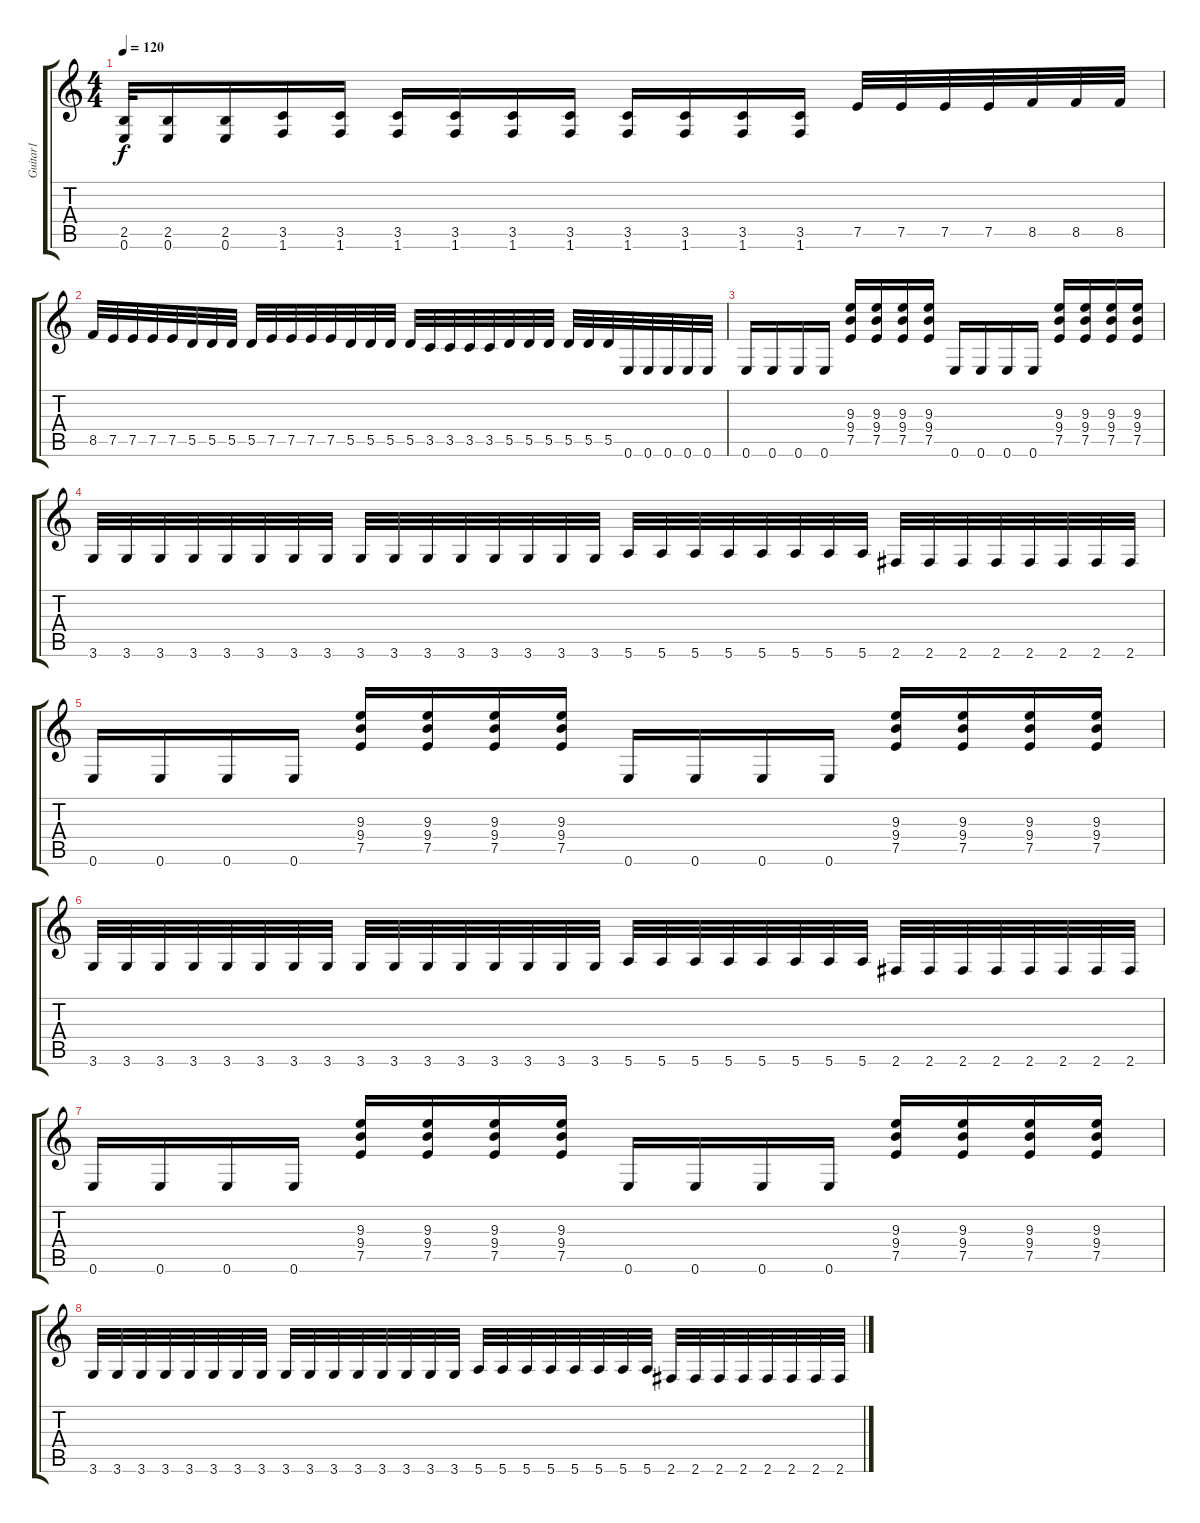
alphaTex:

\track ("Guitar1" "Guitar1") {instrument distortionguitar}
\staff {score tabs}
\tuning (E4 B3 G3 D3 A2 E2) {hide}
\ts (4 4)
\tempo 120
\clef g2
\ks c
(2.5{t} 0.6{t}).32{dy f} (2.5 0.6).16 (2.5 0.6).16 (3.5 1.6).16 (3.5 1.6).16 (3.5 1.6).16 (3.5 1.6).16 (3.5 1.6).16 (3.5 1.6).16 (3.5 1.6).16 (3.5 1.6).16 (3.5 1.6).16 (3.5 1.6).16 7.5.32 7.5.32 7.5.32 7.5.32 8.5.32 8.5.32 8.5.32 |
8.5.32 7.5.32 7.5.32 7.5.32 7.5.32 5.5.32 5.5.32 5.5.32 5.5.32 7.5.32 7.5.32 7.5.32 7.5.32 5.5.32 5.5.32 5.5.32 5.5.32 3.5.32 3.5.32 3.5.32 3.5.32 5.5.32 5.5.32 5.5.32 5.5.32 5.5.32 5.5.32 0.6.32 0.6.32 0.6.32 0.6.32 0.6.32 |
0.6.16 0.6.16 0.6.16 0.6.16 (9.3 9.4 7.5).16 (9.3 9.4 7.5).16 (9.3 9.4 7.5).16 (9.3 9.4 7.5).16 0.6.16 0.6.16 0.6.16 0.6.16 (9.3 9.4 7.5).16 (9.3 9.4 7.5).16 (9.3 9.4 7.5).16 (9.3 9.4 7.5).16 |
3.6.32 3.6.32 3.6.32 3.6.32 3.6.32 3.6.32 3.6.32 3.6.32 3.6.32 3.6.32 3.6.32 3.6.32 3.6.32 3.6.32 3.6.32 3.6.32 5.6.32 5.6.32 5.6.32 5.6.32 5.6.32 5.6.32 5.6.32 5.6.32 2.6.32 2.6.32 2.6.32 2.6.32 2.6.32 2.6.32 2.6.32 2.6.32 |
0.6.16 0.6.16 0.6.16 0.6.16 (9.3 9.4 7.5).16 (9.3 9.4 7.5).16 (9.3 9.4 7.5).16 (9.3 9.4 7.5).16 0.6.16 0.6.16 0.6.16 0.6.16 (9.3 9.4 7.5).16 (9.3 9.4 7.5).16 (9.3 9.4 7.5).16 (9.3 9.4 7.5).16 |
3.6.32 3.6.32 3.6.32 3.6.32 3.6.32 3.6.32 3.6.32 3.6.32 3.6.32 3.6.32 3.6.32 3.6.32 3.6.32 3.6.32 3.6.32 3.6.32 5.6.32 5.6.32 5.6.32 5.6.32 5.6.32 5.6.32 5.6.32 5.6.32 2.6.32 2.6.32 2.6.32 2.6.32 2.6.32 2.6.32 2.6.32 2.6.32 |
0.6.16 0.6.16 0.6.16 0.6.16 (9.3 9.4 7.5).16 (9.3 9.4 7.5).16 (9.3 9.4 7.5).16 (9.3 9.4 7.5).16 0.6.16 0.6.16 0.6.16 0.6.16 (9.3 9.4 7.5).16 (9.3 9.4 7.5).16 (9.3 9.4 7.5).16 (9.3 9.4 7.5).16 |
3.6.32 3.6.32 3.6.32 3.6.32 3.6.32 3.6.32 3.6.32 3.6.32 3.6.32 3.6.32 3.6.32 3.6.32 3.6.32 3.6.32 3.6.32 3.6.32 5.6.32 5.6.32 5.6.32 5.6.32 5.6.32 5.6.32 5.6.32 5.6.32 2.6.32 2.6.32 2.6.32 2.6.32 2.6.32 2.6.32 2.6.32 2.6.32
